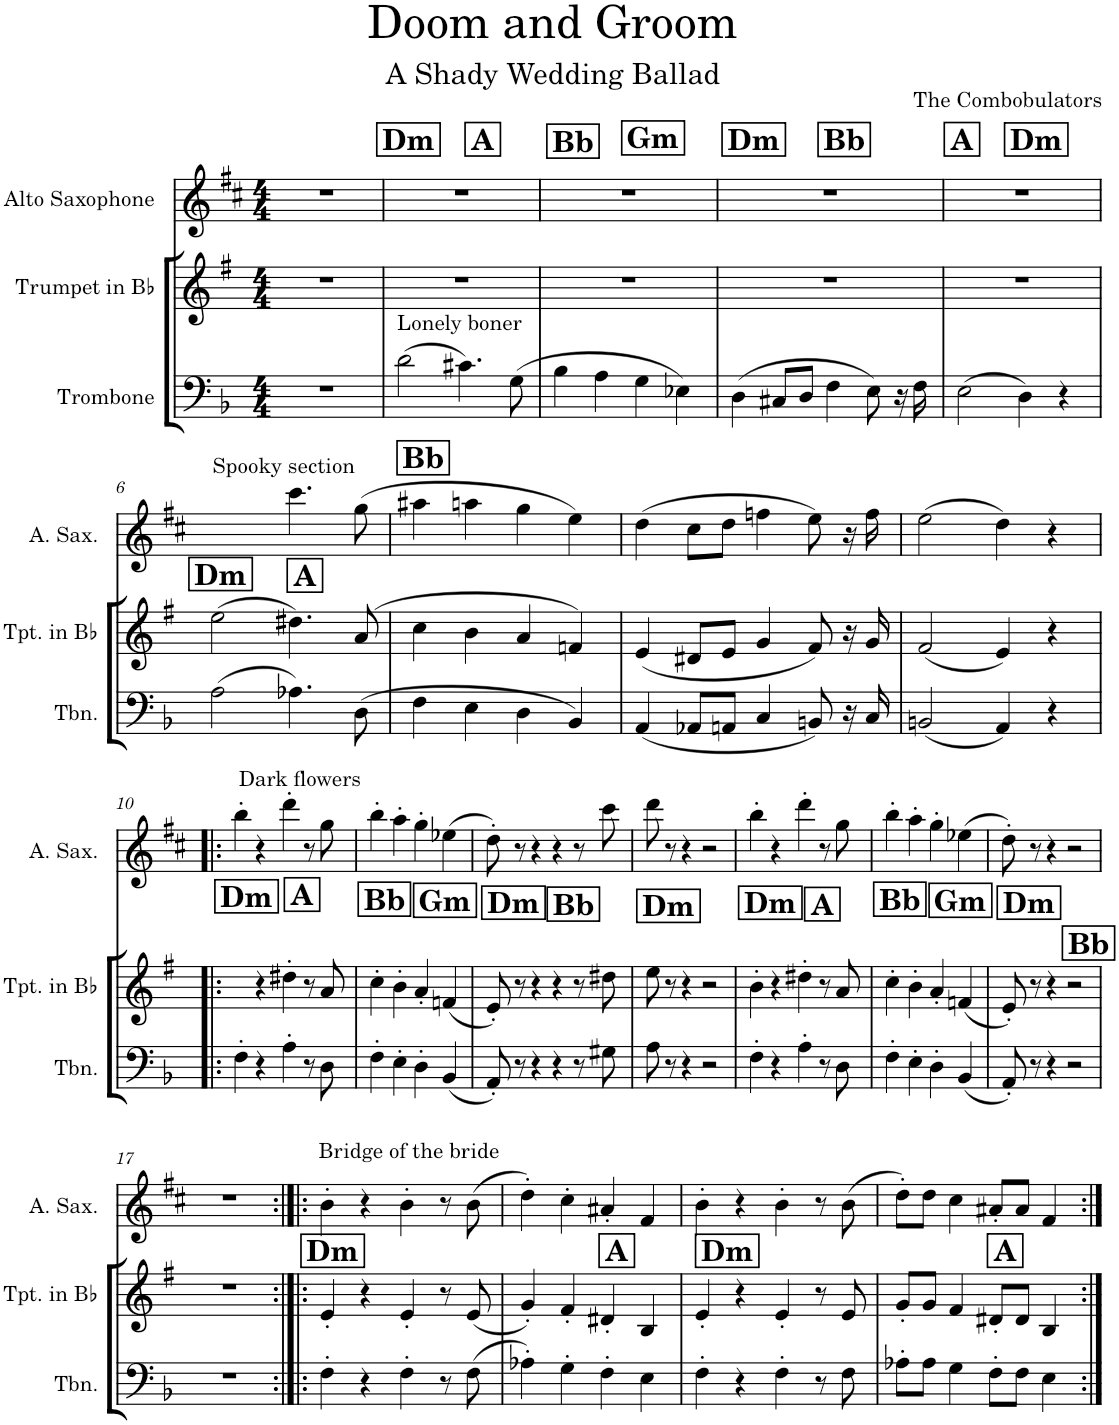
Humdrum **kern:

**kern	**kern	**kern
*part3	*part2	*part1
*staff3	*staff2	*staff1
*I"Trombone	*I"Trumpet in Bb	*I"Alto Saxophone
*I'Tbn.	*I'Tpt. in Bb	*I'A. Sax.
*clefF4	*clefG2	*clefG2
*	*Trd1c2	*Trd5c9
*k[b-]	*k[f#]	*k[f#c#]
*M4/4	*M4/4	*M4/4
=1	=1	=1
1r	1r	1r
!!LO:REH:place=s1:a:B:cj:fs=14:t=A:qo=2
!!LO:REH:place=s1:a:B:cj:fs=14:t=Dm
=2	=2	=2
!LO:TX:a:t=Lonely boner	!	!
(2d\	1r	1r
4.c#X\)	.	.
(8G\	.	.
!!LO:REH:place=s1:a:B:cj:fs=14:t=Gm:qo=2
!!LO:REH:place=s1:a:B:cj:fs=14:t=Bb
=3	=3	=3
4B-\	1r	1r
4A\	.	.
4G\	.	.
4E-X\)	.	.
!!LO:REH:place=s1:a:B:cj:fs=14:t=Bb:qo=2
!!LO:REH:place=s1:a:B:cj:fs=14:t=Dm
=4	=4	=4
(4D\	1r	1r
8C#X/L	.	.
8D/J	.	.
4F\	.	.
8E\)	.	.
16r	.	.
16F\	.	.
!!LO:REH:place=s1:a:B:cj:fs=14:t=Dm:qo=2
!!LO:REH:place=s1:a:B:cj:fs=14:t=A
=5	=5	=5
(2E\	1r	1r
4D\)	.	.
4r	.	.
!!LO:LB:g=z
!!LO:REH:place=s1:b:B:cj:fs=14:t=A:qo=2
!!LO:REH:place=s1:b:B:cj:fs=14:t=Dm
=6	=6	=6
!	!	!LO:TX:a:t=Spooky section
(2A\	(2ee\	(2ddd
4.A-X\)	4.dd#X\)	4.ccc#\)
(8D\	(8a/	(8gg\
!!LO:REH:place=s1:a:B:cj:fs=14:t=Bb
=7	=7	=7
4F\	4cc\	4aa#X\
4E\	4b\	4aan\
4D\	4a/	4gg\
4BB-/)	4fn/)	4ee\)
=8	=8	=8
(4AA/	(4e/	(4dd\
8AA-X/L	8d#X/L	8cc#\L
8AAn/J	8e/J	8dd\J
4C/	4g/	4ffn\
8BBn/)	8f#/)	8ee\)
16r	16r	16r
16C/	16g/	16ff\
=9	=9	=9
(2BBn/	(2f#/	(2ee\
4AA/)	4e/)	4dd\)
4r	4r	4r
!!LO:LB:g=z
!!LO:REH:place=s1:b:B:cj:fs=14:t=A:qo=2
!!LO:REH:place=s1:b:B:cj:fs=14:t=Dm
=10!|:	=10!|:	=10!|:
!	!	!LO:TX:a:t=Dark flowers
4F'\	4b'	4bb'\
4r	4r	4r
4A'\	4dd#X'\	4ddd'\
8r	8r	8r
8D\	8a/	8gg\
!!LO:REH:place=s1:b:B:cj:fs=14:t=Gm:qo=2
!!LO:REH:place=s1:b:B:cj:fs=14:t=Bb
=11	=11	=11
4F'\	4cc'\	4bb'\
4E'\	4b'\	4aa'\
4D'\	4a'/	4gg'\
(4BB-/	(4fn/	(4ee-X\
!!LO:REH:place=s1:b:B:cj:fs=14:t=Bb:qo=2
!!LO:REH:place=s1:b:B:cj:fs=14:t=Dm
=12	=12	=12
8AA'/)	8e'/)	8dd'\)
8r	8r	8r
4r	4r	4r
4r	4r	4r
8r	8r	8r
8G#X\	8dd#X\	8ccc#\
!!LO:REH:place=s1:b:B:cj:fs=14:t=Dm
=13	=13	=13
8A\	8ee\	8ddd\
8r	8r	8r
4r	4r	4r
2r	2r	2r
!!LO:REH:place=s1:b:B:cj:fs=14:t=A:qo=2
!!LO:REH:place=s1:b:B:cj:fs=14:t=Dm
=14	=14	=14
4F'\	4b'\	4bb'\
4r	4r	4r
4A'\	4dd#X'\	4ddd'\
8r	8r	8r
8D\	8a/	8gg\
!!LO:REH:place=s1:b:B:cj:fs=14:t=Gm:qo=2
!!LO:REH:place=s1:b:B:cj:fs=14:t=Bb
=15	=15	=15
4F'\	4cc'\	4bb'\
4E'\	4b'\	4aa'\
4D'\	4a'/	4gg'\
(4BB-/	(4fn/	(4ee-X\
!!LO:REH:place=s1:b:B:cj:fs=14:t=Bb:qo=1
!!LO:REH:place=s1:b:B:cj:fs=14:t=Dm
=16	=16	=16
8AA'/)	8e'/)	8dd'\)
8r	8r	8r
4r	4r	4r
2r	2r	2r
!!LO:LB:g=z
=17	=17	=17
1r	1r	1r
!!LO:REH:place=s1:b:B:cj:fs=14:t=Dm
=18:|!|:	=18:|!|:	=18:|!|:
!	!	!LO:TX:a:t=Bridge of the bride
4F'\	4e'/	4b'\
4r	4r	4r
4F'\	4e'/	4b'\
8r	8r	8r
(8F\	(8e/	(8b\
!!LO:REH:place=s1:b:B:cj:fs=14:t=A:qo=2
=19	=19	=19
4A-X'\)	4g'/)	4dd'\)
4G'\	4f#'/	4cc#'\
4F'\	4d#X'/	4a#X'/
4E\	4B/	4f#/
!!LO:REH:place=s1:b:B:cj:fs=14:t=Dm
=20	=20	=20
4F'\	4e'/	4b'\
4r	4r	4r
4F'\	4e'/	4b'\
8r	8r	8r
8F\	8e/	(8b\
!!LO:REH:place=s1:b:B:cj:fs=14:t=A:qo=2
=21	=21	=21
8A-X'\L	8g'/L	8dd'\L)
8A-\J	8g/J	8dd\J
4G\	4f#/	4cc#\
8F'\L	8d#X'/L	8a#X'/L
8F\J	8d#/J	8a#/J
4E\	4B/	4f#/
=:|!	=:|!	=:|!
*-	*-	*-
